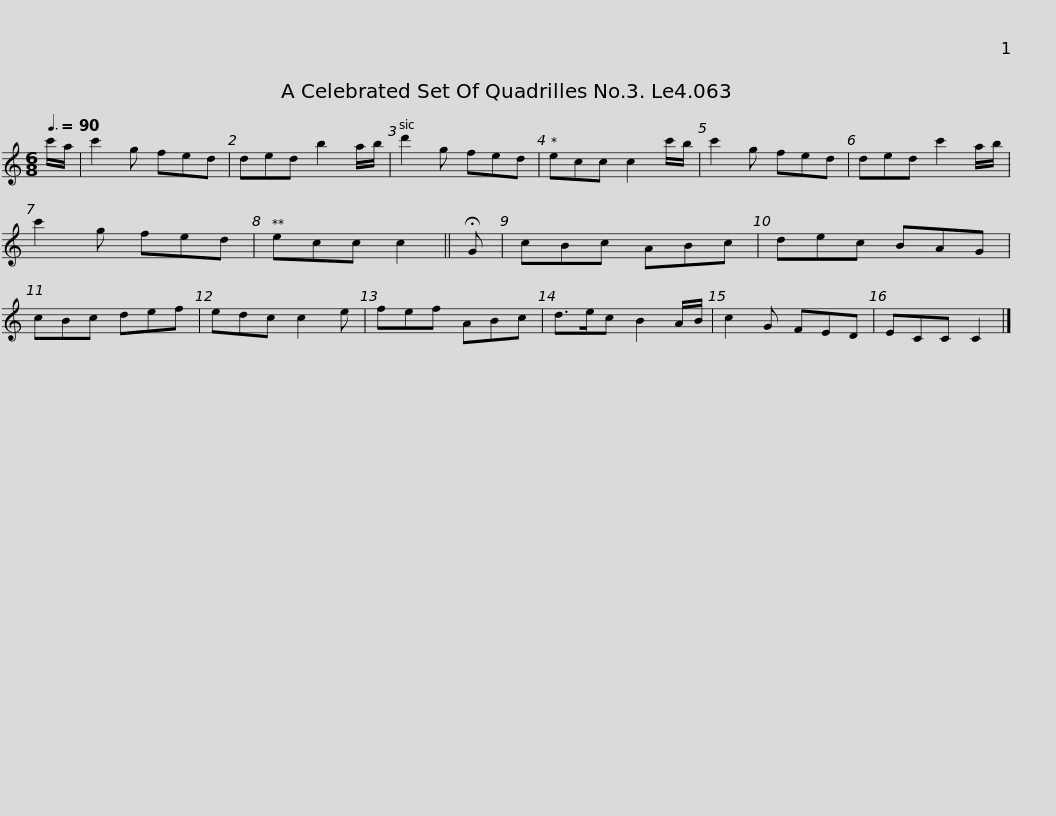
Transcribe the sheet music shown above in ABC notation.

X:1
L:1/8
Q:3/8=90
M:6/8
I:linebreak $
K:C
V:1 treble
V:1
 c'/a/ | c'2 g fed | ded b2 a/b/ | d'2 g fed | ecc c2 c'/b/ | %5
 c'2 g fed | ded c'2 a/b/ | c'2 g fed |$ ecc c2 || !fermata!G | %10
 cBc ABc | dec BAG | cBc def | edc c2 e | fef ABc | %15
 d>ec B2 A/B/ |$ c2 G FED | ECC C2 |] %18
